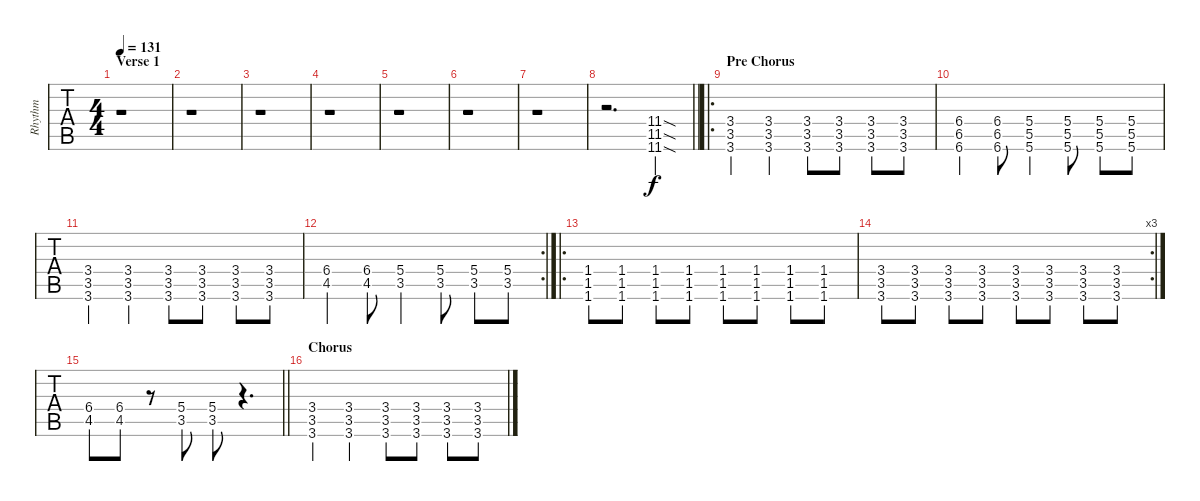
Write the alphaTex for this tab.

\track ("Rhythm" "Rhythm") {instrument distortionguitar}
\staff {tabs}
\tuning (E4 B3 G3 D3 A2 D2) {hide}
\ts (4 4)
\section ("" "Verse 1")
\tempo 131
\clef g2
\ks eb
r.1{dy f} |
r.1 |
r.1 |
r.1 |
r.1 |
r.1 |
r.1 |
\barLineRight lightlight
r.2{d} (11.4{sod} 11.5{sod} 11.6{sod}).4 |
\ro
\section ("" "Pre Chorus")
(3.4 3.5 3.6).4 (3.4 3.5 3.6).4 (3.4 3.5 3.6).8 (3.4 3.5 3.6).8 (3.4 3.5 3.6).8 (3.4 3.5 3.6).8 |
(6.4 6.5 6.6).4 (6.4 6.5 6.6).8 (5.4 5.5 5.6).4 (5.4 5.5 5.6).8 (5.4 5.5 5.6).8 (5.4 5.5 5.6).8 |
(3.4 3.5 3.6).4 (3.4 3.5 3.6).4 (3.4 3.5 3.6).8 (3.4 3.5 3.6).8 (3.4 3.5 3.6).8 (3.4 3.5 3.6).8 |
\rc 2
(6.4 4.5).4 (6.4 4.5).8 (5.4 3.5).4 (5.4 3.5).8 (5.4 3.5).8 (5.4 3.5).8 |
\ro
(1.4 1.5 1.6).8 (1.4 1.5 1.6).8 (1.4 1.5 1.6).8 (1.4 1.5 1.6).8 (1.4 1.5 1.6).8 (1.4 1.5 1.6).8 (1.4 1.5 1.6).8 (1.4 1.5 1.6).8 |
\rc 3
(3.4 3.5 3.6).8 (3.4 3.5 3.6).8 (3.4 3.5 3.6).8 (3.4 3.5 3.6).8 (3.4 3.5 3.6).8 (3.4 3.5 3.6).8 (3.4 3.5 3.6).8 (3.4 3.5 3.6).8 |
\barLineRight lightlight
(6.4 4.5).8 (6.4 4.5).8 r.8 (5.4 3.5).8 (5.4 3.5).8 r.4{d} |
\section ("" "Chorus")
(3.4 3.5 3.6).4 (3.4 3.5 3.6).4 (3.4 3.5 3.6).8 (3.4 3.5 3.6).8 (3.4 3.5 3.6).8 (3.4 3.5 3.6).8
